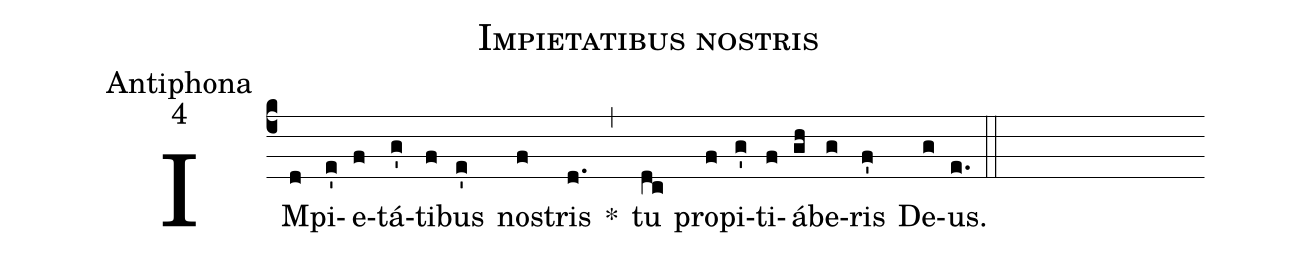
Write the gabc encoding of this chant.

name:Impietatibus nostris;
office-part:Antiphona;
mode:4;
%%
(c4) IM(d)pi(e')e(f)tá(g')ti(f)bus(e') no(f)stris(d.) *(,) tu(dc) pro(f)pi(g')ti(f)á(gh)be(g)ris(f') De(g)us.(e.) (::)
